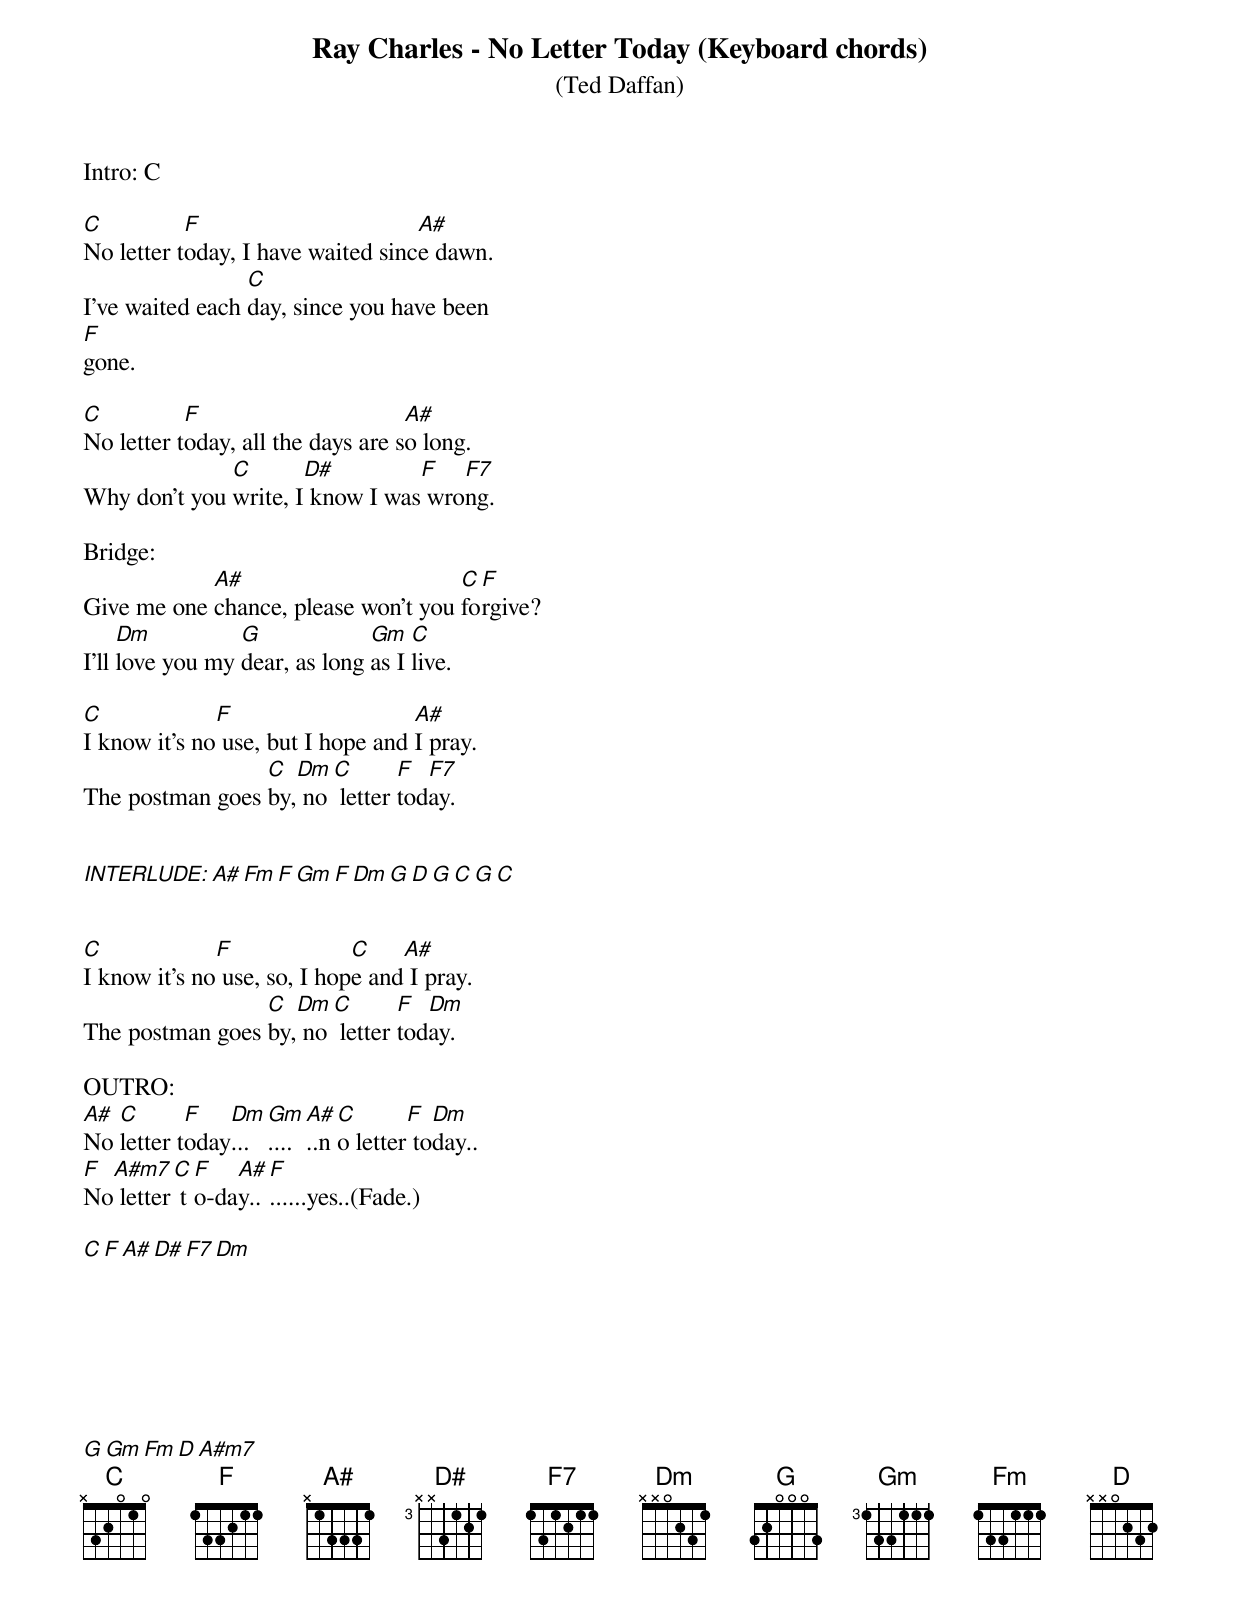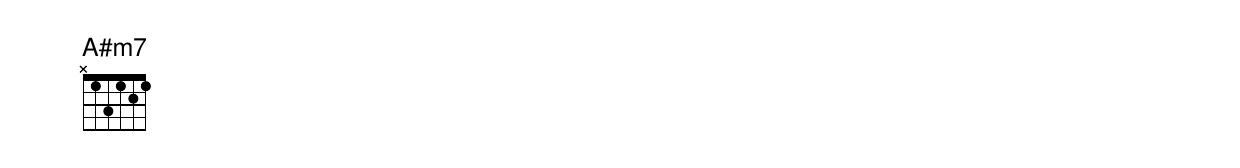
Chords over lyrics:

Ray Charles - No Letter Today (Keyboard chords)
(Ted Daffan)


Intro: C

C          F                       A#
No letter today, I have waited since dawn.
                 C
I've waited each day, since you have been
F
gone.

C          F                       A#
No letter today, all the days are so long.
              C       D#         F   F7
Why don't you write, I know I was wrong.

Bridge:
            A#                       C F
Give me one chance, please won't you forgive?
     Dm          G             Gm   C
I'll love you my dear, as long as I live.

C             F                    A#
I know it's no use, but I hope and I pray.
                 C  Dm C       F  F7
The postman goes by, no letter today.


INTERLUDE: A# Fm F Gm F Dm G D G C G C


C             F              C    A#
I know it's no use, so, I hope and I pray.
                 C  Dm C       F  Dm
The postman goes by, no letter today.

OUTRO:
A# C       F   Dm Gm  A# C       F  Dm
No letter today.........no letter today..
F A#m7   C F   A# F
No letter to-day........yes..(Fade.)

  C      F      A#     D#     F7     Dm







  G      Gm     Fm     D      A#m7
